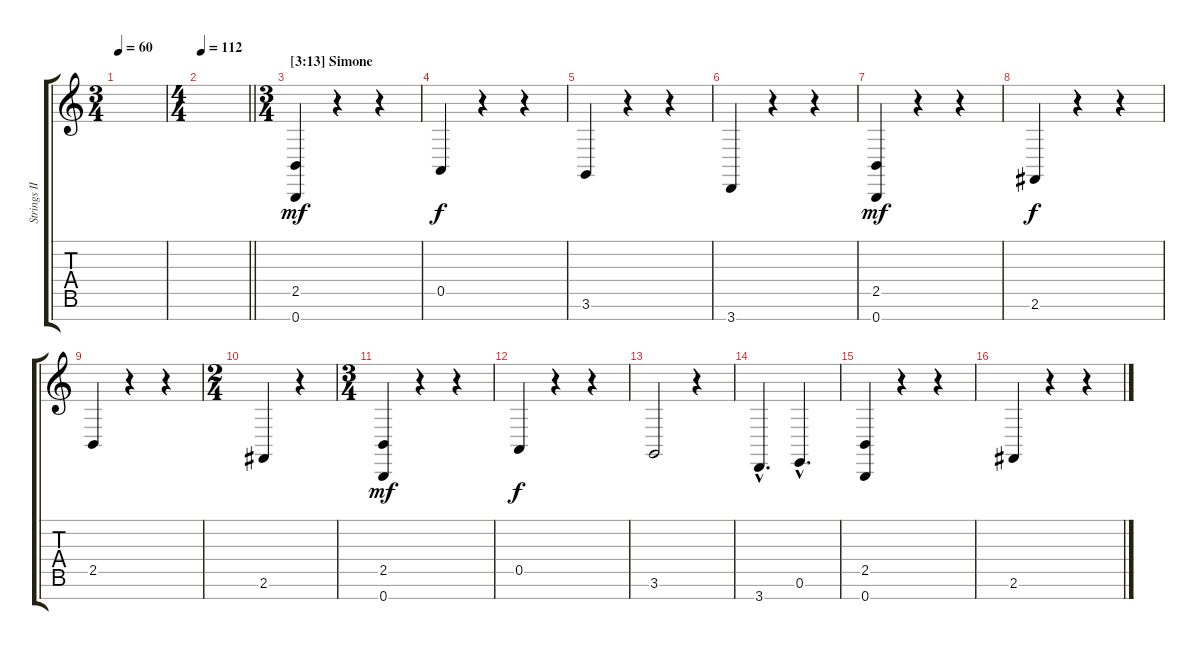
\track ("Strings III" "Strings II") {instrument stringensemble1}
\staff {score tabs}
\tuning (E4 B3 G3 D3 A2 E2 B1) {hide}
\ts (3 4)
\tempo 60
\clef g2
\ks c
|
\ts (4 4)
\tempo 112
\barLineRight lightlight
|
\ts (3 4)
\section ("" "[3:13] Simone")
(2.5 0.7).4{dy mf volume 13 instrument stringensemble1} r.4 r.4 |
0.5.4{dy f} r.4 r.4 |
3.6.4 r.4 r.4 |
3.7.4 r.4 r.4 |
(2.5 0.7).4{dy mf} r.4 r.4 |
2.6.4{dy f} r.4 r.4 |
2.5.4 r.4 r.4 |
\ts (2 4)
2.6.4 r.4 |
\ts (3 4)
(2.5 0.7).4{dy mf} r.4 r.4 |
0.5.4{dy f} r.4 r.4 |
3.6.2 r.4 |
3.7{hac}.4{d} 0.6{hac}.4{d} |
(2.5 0.7).4 r.4 r.4 |
2.6.4 r.4 r.4
